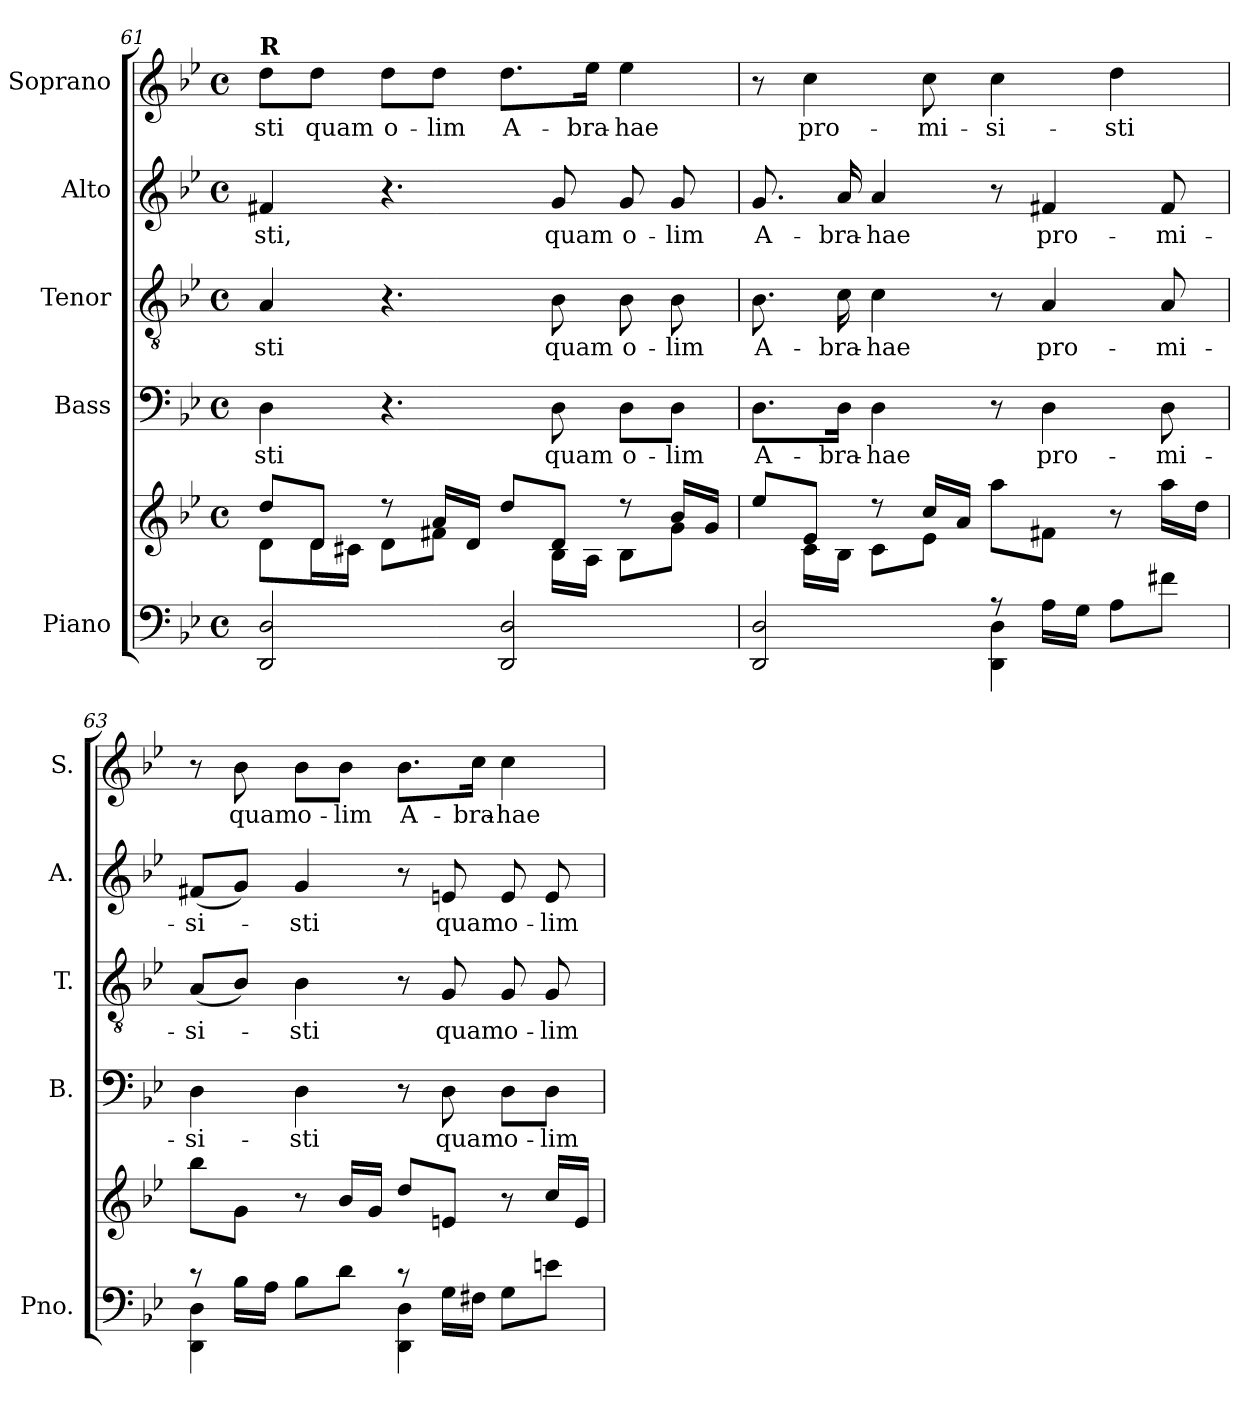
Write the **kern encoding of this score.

**kern	**kern	**kern	**text	**kern	**text	**kern	**text	**kern	**text
*part5	*part5	*part4	*part4	*part3	*part3	*part2	*part2	*part1	*part1
*staff6	*staff5	*staff4	*staff4	*staff3	*staff3	*staff2	*staff2	*staff1	*staff1
*I"Piano	*	*I"Bass	*	*I"Tenor	*	*I"Alto	*	*I"Soprano	*
*I'Pno.	*	*I'B.	*	*I'T.	*	*I'A.	*	*I'S.	*
*clefF4	*clefG2	*clefF4	*	*clefGv2	*	*clefG2	*	*clefG2	*
*k[b-e-]	*k[b-e-]	*k[b-e-]	*	*k[b-e-]	*	*k[b-e-]	*	*k[b-e-]	*
*B-:	*B-:	*B-:	*	*B-:	*	*B-:	*	*B-:	*
*M4/4	*M4/4	*M4/4	*	*M4/4	*	*M4/4	*	*M4/4	*
*met(c)	*met(c)	*met(c)	*	*met(c)	*	*met(c)	*	*met(c)	*
=61	=61	=61	=61	=61	=61	=61	=61	=61	=61
*	*^	*	*	*	*	*	*	*	*
!	!	!	!	!	!	!	!	!	!LO:TX:a:B:t=R	!
!	!	!	!	!LO:LY:b	!	!LO:LY:b	!	!LO:LY:b	!	!LO:LY:b
2DD/ 2D/	8dd/L	8d\L	4D\	-sti	4A/	-sti	4f#X/	-sti,	8dd\L	-sti
!	!	!	!	!	!	!	!	!	!	!LO:LY:b
.	8d/J	16d\L	.	.	.	.	.	.	8dd\J	quam
.	.	16c#X\JJ	.	.	.	.	.	.	.	.
!	!	!	!	!	!	!	!	!	!	!LO:LY:b
.	8r	8d\L	4.r	.	4.r	.	4.r	.	8dd\L	o-
!	!	!	!	!	!	!	!	!	!	!LO:LY:b
.	16a/LL	8f#X\J	.	.	.	.	.	.	8dd\J	-lim
.	16d/JJ	.	.	.	.	.	.	.	.	.
!	!	!	!	!	!	!	!	!	!	!LO:LY:b
2DD/ 2D/	8dd/L	8ryy	.	.	.	.	.	.	8.dd\L	A-
!	!	!	!	!LO:LY:b	!	!LO:LY:b	!	!LO:LY:b	!	!
.	8d/J	16B-\LL	8D\	quam	8B-\	quam	8g/	quam	.	.
!	!	!	!	!	!	!	!	!	!	!LO:LY:b
.	.	16A\JJ	.	.	.	.	.	.	16ee-\Jk	-bra-
!	!	!	!	!LO:LY:b	!	!LO:LY:b	!	!LO:LY:b	!	!LO:LY:b
.	8r	8B-\L	8D\L	o-	8B-\	o-	8g/	o-	4ee-\	-hae
!	!	!	!	!LO:LY:b	!	!LO:LY:b	!	!LO:LY:b	!	!
.	16b-/LL	8g\J	8D\J	-lim	8B-\	-lim	8g/	-lim	.	.
.	16g/JJ	.	.	.	.	.	.	.	.	.
=62	=62	=62	=62	=62	=62	=62	=62	=62	=62	=62
*^	*	*	*	*	*	*	*	*	*	*
!	!	!	!	!	!LO:LY:b	!	!LO:LY:b	!	!LO:LY:b	!	!
2DD/ 2D/	2ryy	8ee-/L	8ryy	8.D\L	A-	8.B-\	A-	8.g/	A-	8r	.
!	!	!	!	!	!	!	!	!	!	!	!LO:LY:b
.	.	8e-/J	16c\LL	.	.	.	.	.	.	4cc\	pro-
!	!	!	!	!	!LO:LY:b	!	!LO:LY:b	!	!LO:LY:b	!	!
.	.	.	16B-\JJ	16D\Jk	-bra-	16c\	-bra-	16a/	-bra-	.	.
!	!	!	!	!	!LO:LY:b	!	!LO:LY:b	!	!LO:LY:b	!	!
.	.	8r	8c\L	4D\	-hae	4c\	-hae	4a/	-hae	.	.
!	!	!	!	!	!	!	!	!	!	!	!LO:LY:b
.	.	16cc/LL	8e-\J	.	.	.	.	.	.	8cc\	-mi-
.	.	16a/JJ	.	.	.	.	.	.	.	.	.
!	!	!	!	!	!	!	!	!	!	!	!LO:LY:b
8r	4DD\ 4D\	8aa\L	2ryy	8r	.	8r	.	8r	.	4cc\	-si-
!	!	!	!	!	!LO:LY:b	!	!LO:LY:b	!	!LO:LY:b	!	!
16A\LL	.	8f#X\J	.	4D\	pro-	4A/	pro-	4f#X/	pro-	.	.
16G\JJ	.	.	.	.	.	.	.	.	.	.	.
!	!	!	!	!	!	!	!	!	!	!	!LO:LY:b
8A\L	4ryy	8r	.	.	.	.	.	.	.	4dd\	-sti
!	!	!	!	!	!LO:LY:b	!	!LO:LY:b	!	!LO:LY:b	!	!
8f#X\J	.	16aa\LL	.	8D\	-mi-	8A/	-mi-	8f#/	-mi-	.	.
.	.	16dd\JJ	.	.	.	.	.	.	.	.	.
*	*	*v	*v	*	*	*	*	*	*	*	*
!!LO:PB:g=z
=63	=63	=63	=63	=63	=63	=63	=63	=63	=63	=63
!	!	!	!	!LO:LY:b	!	!LO:LY:b	!	!LO:LY:b	!	!
8r	4DD\ 4D\	8bb-\L	4D\	-si-	(<8A/L	-si-	(<8f#X/L	-si-	8r	.
!	!	!	!	!	!	!	!	!	!	!LO:LY:b
16B-\LL	.	8g\J	.	.	8B-/J)	.	8g/J)	.	8b-\	quam
16A\JJ	.	.	.	.	.	.	.	.	.	.
!	!	!	!	!LO:LY:b	!	!LO:LY:b	!	!LO:LY:b	!	!LO:LY:b
8B-\L	4ryy	8r	4D\	-sti	4B-\	-sti	4g/	-sti	8b-\L	o-
!	!	!	!	!	!	!	!	!	!	!LO:LY:b
8d\J	.	16b-/LL	.	.	.	.	.	.	8b-\J	-lim
.	.	16g/JJ	.	.	.	.	.	.	.	.
!	!	!	!	!	!	!	!	!	!	!LO:LY:b
8r	4DD\ 4D\	8dd/L	8r	.	8r	.	8r	.	8.b-\L	A-
!	!	!	!	!LO:LY:b	!	!LO:LY:b	!	!LO:LY:b	!	!
16G\LL	.	8en/J	8D\	quam	8G/	quam	8en/	quam	.	.
!	!	!	!	!	!	!	!	!	!	!LO:LY:b
16F#X\JJ	.	.	.	.	.	.	.	.	16cc\Jk	-bra-
!	!	!	!	!LO:LY:b	!	!LO:LY:b	!	!LO:LY:b	!	!LO:LY:b
8G\L	4ryy	8r	8D\L	o-	8G/	o-	8e/	o-	4cc\	-hae
!	!	!	!	!LO:LY:b	!	!LO:LY:b	!	!LO:LY:b	!	!
8en\J	.	16cc/LL	8D\J	-lim	8G/	-lim	8e/	-lim	.	.
.	.	16e/JJ	.	.	.	.	.	.	.	.
*v	*v	*	*	*	*	*	*	*	*	*
=	=	=	=	=	=	=	=	=	=
*-	*-	*-	*-	*-	*-	*-	*-	*-	*-
